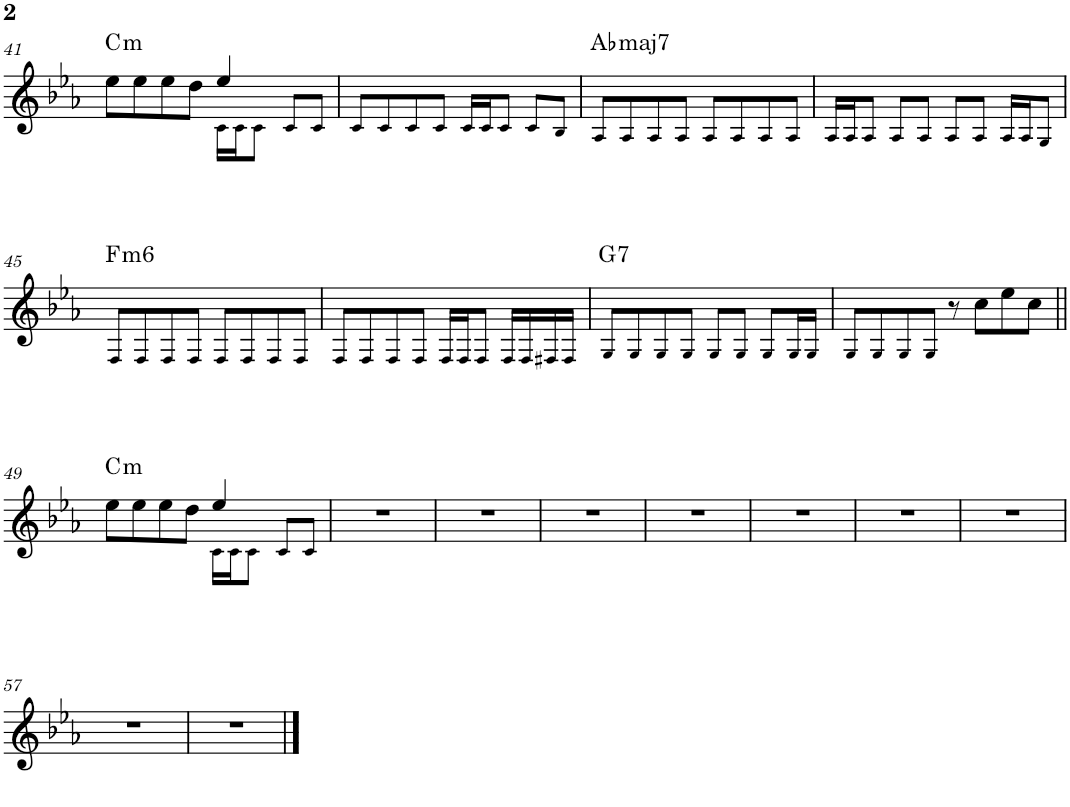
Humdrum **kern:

**kern	**harte
*part1	*part1
*staff1	*
*I"Piano	*
*I'Pno.	*
!!LO:PB:g=z
*clefG2	*
*k[b-e-a-]	*
*M4/4	*
=41	=41
*^	*
!	!	!LO:H:kt=m
8ee-\L	2ryy	C:min
8ee-\	.	.
8ee-\	.	.
8dd\J	.	.
4ee-/	16c!\LL	.
.	16c!\J	.
.	8c!\J	.
8c!/L	4ryy	.
8c!/J	.	.
*v	*v	*
=42	=42
8c!/L	.
8c!/	.
8c!/	.
8c!/J	.
16c!/LL	.
16c!/J	.
8c!/J	.
8c!/L	.
8B-!/J	.
=43	=43
!	!LO:H:kt=maj7
8A-!/L	Ab:maj7
8A-!/	.
8A-!/	.
8A-!/J	.
8A-!/L	.
8A-!/	.
8A-!/	.
8A-!/J	.
=44	=44
16A-!/LL	.
16A-!/J	.
8A-!/J	.
8A-!/L	.
8A-!/J	.
8A-!/L	.
8A-!/J	.
16A-!/LL	.
16A-!/J	.
8G!/J	.
!!LO:LB:g=z
=45	=45
!	!LO:H:kt=m6
8F!/L	F:min6
8F!/	.
8F!/	.
8F!/J	.
8F!/L	.
8F!/	.
8F!/	.
8F!/J	.
=46	=46
8F!/L	.
8F!/	.
8F!/	.
8F!/J	.
16F!/LL	.
16F!/J	.
8F!/J	.
16F!/LL	.
16F!/	.
16F#X!/	.
16F#!/JJ	.
=47	=47
!	!LO:H:kt=7
8G!/L	G:7
8G!/	.
8G!/	.
8G!/J	.
8G!/L	.
8G!/J	.
8G!/L	.
16G!/L	.
16G!/JJ	.
=48	=48
8G!/L	.
8G!/	.
8G!/	.
8G!/J	.
8r	.
8cc\L	.
8ee-\	.
8cc\J	.
!!LO:LB:g=z
=49||	=49||
*^	*
!	!	!LO:H:kt=m
8ee-\L	2ryy	C:min
8ee-\	.	.
8ee-\	.	.
8dd\J	.	.
4ee-/	16c!\LL	.
.	16c!\J	.
.	8c!\J	.
8c!/L	4ryy	.
8c!/J	.	.
*v	*v	*
=50	=50
1r	.
=51	=51
1r	.
=52	=52
1r	.
=53	=53
1r	.
=54	=54
1r	.
=55	=55
1r	.
=56	=56
1r	.
!!LO:LB:g=z
=57	=57
1r	.
=58	=58
1r	.
==	==
*-	*-
